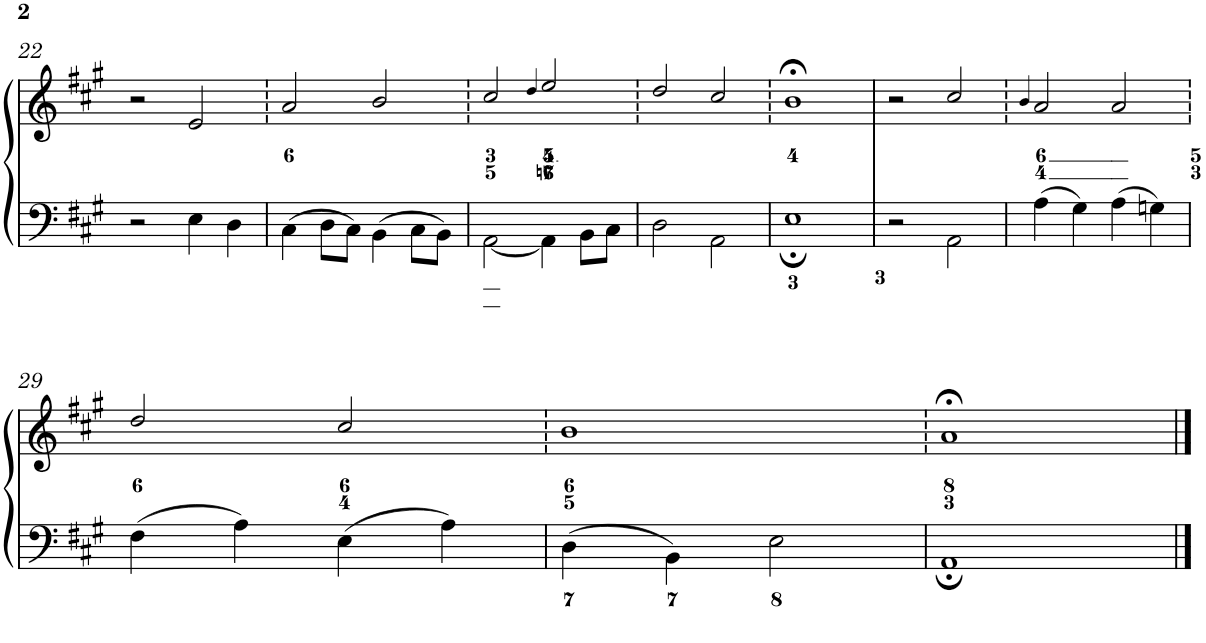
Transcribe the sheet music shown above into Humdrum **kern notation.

**kern	**kern
*part1	*part1
*staff2	*staff1
*I"Piano	*
*I'Pno.	*
!!LO:PB:g=z
*clefF4	*clefG2
*k[f#c#g#]	*k[f#c#g#]
*A:	*A:
*M4/4	*M4/4
*met(c)	*met(c)
=22	=22
2r	2r
4E\	2e/
4D\	.
=23	=23
4C#\	2a/
8D\L	.
8C#\J	.
4BB\	2b/
8C#\L	.
8BB\J	.
=24	=24
[<2AA\	2cc#/
.	4qdd/
4AA\]	2ee/
8BB\L	.
8C#\J	.
=25	=25
2D\	2dd/
2AA\	2cc#/
=26	=26
1E;	1b;<
=27	=27
2r	2r
2AA\	2cc#/
=28	=28
.	4qb/
4A\	2a/
4G#\	.
4A\	2a/
4Gn\	.
!!LO:LB:g=z
=29	=29
4F#\	2dd/
4A\	.
4E\	2cc#/
4A\	.
=30	=30
4D\	1b
4BB\	.
2E\	.
=31	=31
1AA;	1a;<
==	==
*-	*-
